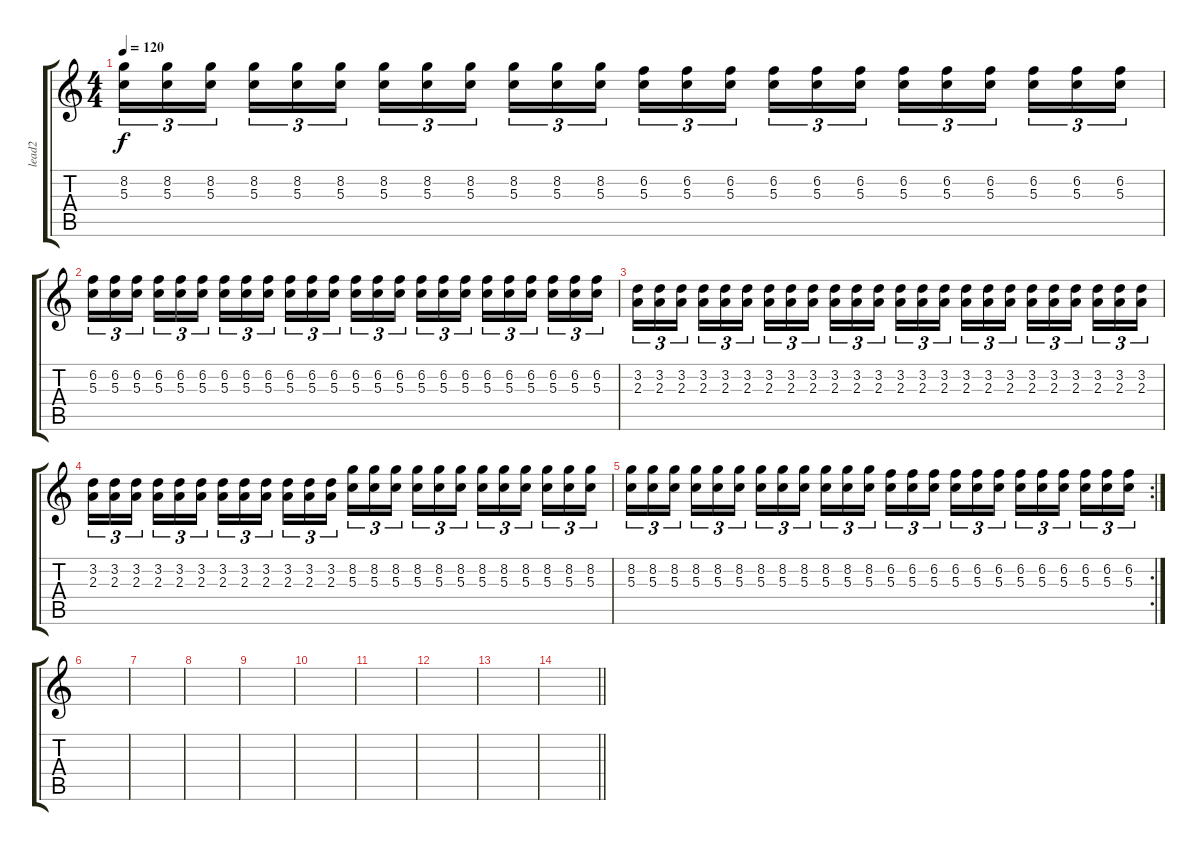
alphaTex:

\track ("lead2" "lead2") {instrument distortionguitar}
\staff {score tabs}
\tuning (E4 B3 G3 D3 A2 D2) {hide}
\ts (4 4)
\tempo 120
\clef g2
\ks c
(8.2 5.3).16{tu (3 2) dy f} (8.2 5.3).16{tu (3 2)} (8.2 5.3).16{tu (3 2) beam splitsecondary} (8.2 5.3).16{tu (3 2)} (8.2 5.3).16{tu (3 2)} (8.2 5.3).16{tu (3 2)} (8.2 5.3).16{tu (3 2)} (8.2 5.3).16{tu (3 2)} (8.2 5.3).16{tu (3 2) beam splitsecondary} (8.2 5.3).16{tu (3 2)} (8.2 5.3).16{tu (3 2)} (8.2 5.3).16{tu (3 2)} (6.2 5.3).16{tu (3 2)} (6.2 5.3).16{tu (3 2)} (6.2 5.3).16{tu (3 2) beam splitsecondary} (6.2 5.3).16{tu (3 2)} (6.2 5.3).16{tu (3 2)} (6.2 5.3).16{tu (3 2)} (6.2 5.3).16{tu (3 2)} (6.2 5.3).16{tu (3 2)} (6.2 5.3).16{tu (3 2) beam splitsecondary} (6.2 5.3).16{tu (3 2)} (6.2 5.3).16{tu (3 2)} (6.2 5.3).16{tu (3 2)} |
(6.2 5.3).16{tu (3 2)} (6.2 5.3).16{tu (3 2)} (6.2 5.3).16{tu (3 2) beam splitsecondary} (6.2 5.3).16{tu (3 2)} (6.2 5.3).16{tu (3 2)} (6.2 5.3).16{tu (3 2)} (6.2 5.3).16{tu (3 2)} (6.2 5.3).16{tu (3 2)} (6.2 5.3).16{tu (3 2) beam splitsecondary} (6.2 5.3).16{tu (3 2)} (6.2 5.3).16{tu (3 2)} (6.2 5.3).16{tu (3 2)} (6.2 5.3).16{tu (3 2)} (6.2 5.3).16{tu (3 2)} (6.2 5.3).16{tu (3 2) beam splitsecondary} (6.2 5.3).16{tu (3 2)} (6.2 5.3).16{tu (3 2)} (6.2 5.3).16{tu (3 2)} (6.2 5.3).16{tu (3 2)} (6.2 5.3).16{tu (3 2)} (6.2 5.3).16{tu (3 2) beam splitsecondary} (6.2 5.3).16{tu (3 2)} (6.2 5.3).16{tu (3 2)} (6.2 5.3).16{tu (3 2)} |
(3.2 2.3).16{tu (3 2)} (3.2 2.3).16{tu (3 2)} (3.2 2.3).16{tu (3 2) beam splitsecondary} (3.2 2.3).16{tu (3 2)} (3.2 2.3).16{tu (3 2)} (3.2 2.3).16{tu (3 2)} (3.2 2.3).16{tu (3 2)} (3.2 2.3).16{tu (3 2)} (3.2 2.3).16{tu (3 2) beam splitsecondary} (3.2 2.3).16{tu (3 2)} (3.2 2.3).16{tu (3 2)} (3.2 2.3).16{tu (3 2)} (3.2 2.3).16{tu (3 2)} (3.2 2.3).16{tu (3 2)} (3.2 2.3).16{tu (3 2) beam splitsecondary} (3.2 2.3).16{tu (3 2)} (3.2 2.3).16{tu (3 2)} (3.2 2.3).16{tu (3 2)} (3.2 2.3).16{tu (3 2)} (3.2 2.3).16{tu (3 2)} (3.2 2.3).16{tu (3 2) beam splitsecondary} (3.2 2.3).16{tu (3 2)} (3.2 2.3).16{tu (3 2)} (3.2 2.3).16{tu (3 2)} |
(3.2 2.3).16{tu (3 2)} (3.2 2.3).16{tu (3 2)} (3.2 2.3).16{tu (3 2) beam splitsecondary} (3.2 2.3).16{tu (3 2)} (3.2 2.3).16{tu (3 2)} (3.2 2.3).16{tu (3 2)} (3.2 2.3).16{tu (3 2)} (3.2 2.3).16{tu (3 2)} (3.2 2.3).16{tu (3 2) beam splitsecondary} (3.2 2.3).16{tu (3 2)} (3.2 2.3).16{tu (3 2)} (3.2 2.3).16{tu (3 2)} (8.2 5.3).16{tu (3 2)} (8.2 5.3).16{tu (3 2)} (8.2 5.3).16{tu (3 2) beam splitsecondary} (8.2 5.3).16{tu (3 2)} (8.2 5.3).16{tu (3 2)} (8.2 5.3).16{tu (3 2)} (8.2 5.3).16{tu (3 2)} (8.2 5.3).16{tu (3 2)} (8.2 5.3).16{tu (3 2) beam splitsecondary} (8.2 5.3).16{tu (3 2)} (8.2 5.3).16{tu (3 2)} (8.2 5.3).16{tu (3 2)} |
\rc 2
(8.2 5.3).16{tu (3 2)} (8.2 5.3).16{tu (3 2)} (8.2 5.3).16{tu (3 2) beam splitsecondary} (8.2 5.3).16{tu (3 2)} (8.2 5.3).16{tu (3 2)} (8.2 5.3).16{tu (3 2)} (8.2 5.3).16{tu (3 2)} (8.2 5.3).16{tu (3 2)} (8.2 5.3).16{tu (3 2) beam splitsecondary} (8.2 5.3).16{tu (3 2)} (8.2 5.3).16{tu (3 2)} (8.2 5.3).16{tu (3 2)} (6.2 5.3).16{tu (3 2)} (6.2 5.3).16{tu (3 2)} (6.2 5.3).16{tu (3 2) beam splitsecondary} (6.2 5.3).16{tu (3 2)} (6.2 5.3).16{tu (3 2)} (6.2 5.3).16{tu (3 2)} (6.2 5.3).16{tu (3 2)} (6.2 5.3).16{tu (3 2)} (6.2 5.3).16{tu (3 2) beam splitsecondary} (6.2 5.3).16{tu (3 2)} (6.2 5.3).16{tu (3 2)} (6.2 5.3).16{tu (3 2)} |
|
|
|
|
|
|
|
|
\barLineRight lightlight
